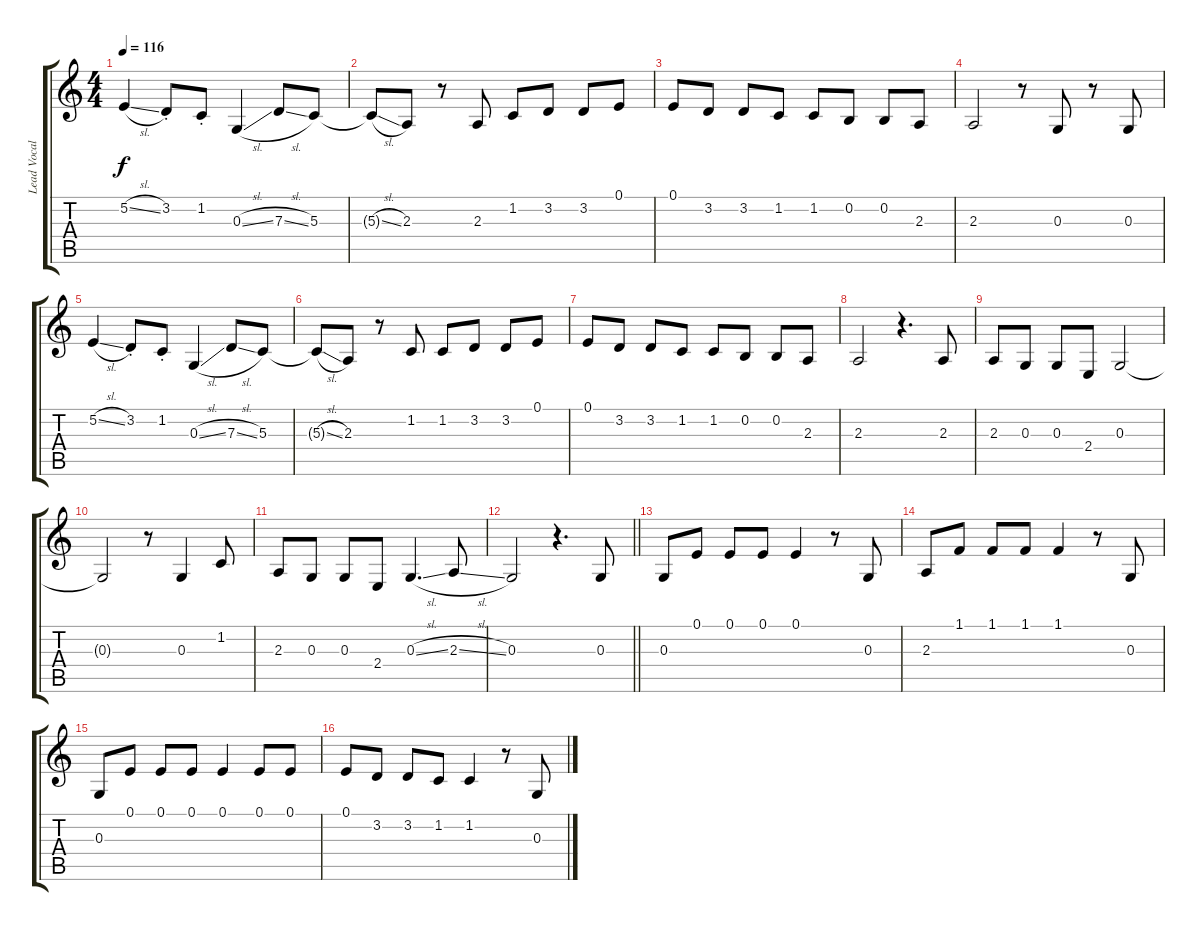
\track ("Lead Vocals" "Lead Vocal") {instrument voiceoohs}
\staff {score tabs}
\tuning (E4 B3 G3 D3 A2 E2) {hide}
\ts (4 4)
\tempo 116
\clef g2
\ks c
5.2{sl}.4{dy f} 3.2{st}.8 1.2{st}.8 0.3{sl}.4 7.3{sl}.8 5.3.8 |
5.3{sl t}.8 2.3.8 r.8 2.3.8 1.2.8 3.2.8 3.2.8 0.1.8 |
0.1.8 3.2.8 3.2.8 1.2.8 1.2.8 0.2.8 0.2.8 2.3.8 |
2.3.2 r.8 0.3.8 r.8 0.3.8 |
5.2{sl}.4 3.2{st}.8 1.2{st}.8 0.3{sl}.4 7.3{sl}.8 5.3.8 |
5.3{sl t}.8 2.3.8 r.8 1.2.8 1.2.8 3.2.8 3.2.8 0.1.8 |
0.1.8 3.2.8 3.2.8 1.2.8 1.2.8 0.2.8 0.2.8 2.3.8 |
2.3.2 r.4{d} 2.3.8 |
2.3.8 0.3.8 0.3.8 2.4.8 0.3.2 |
0.3{t}.2 r.8 0.3.4 1.2.8 |
2.3.8 0.3.8 0.3.8 2.4.8 0.3{sl}.4{d} 2.3{sl}.8 |
\barLineRight lightlight
0.3.2 r.4{d} 0.3.8 |
0.3.8 0.1.8 0.1.8 0.1.8 0.1.4 r.8 0.3.8 |
2.3.8 1.1.8 1.1.8 1.1.8 1.1.4 r.8 0.3.8 |
0.3.8 0.1.8 0.1.8 0.1.8 0.1.4 0.1.8 0.1.8 |
0.1.8 3.2.8 3.2.8 1.2.8 1.2.4 r.8 0.3.8
